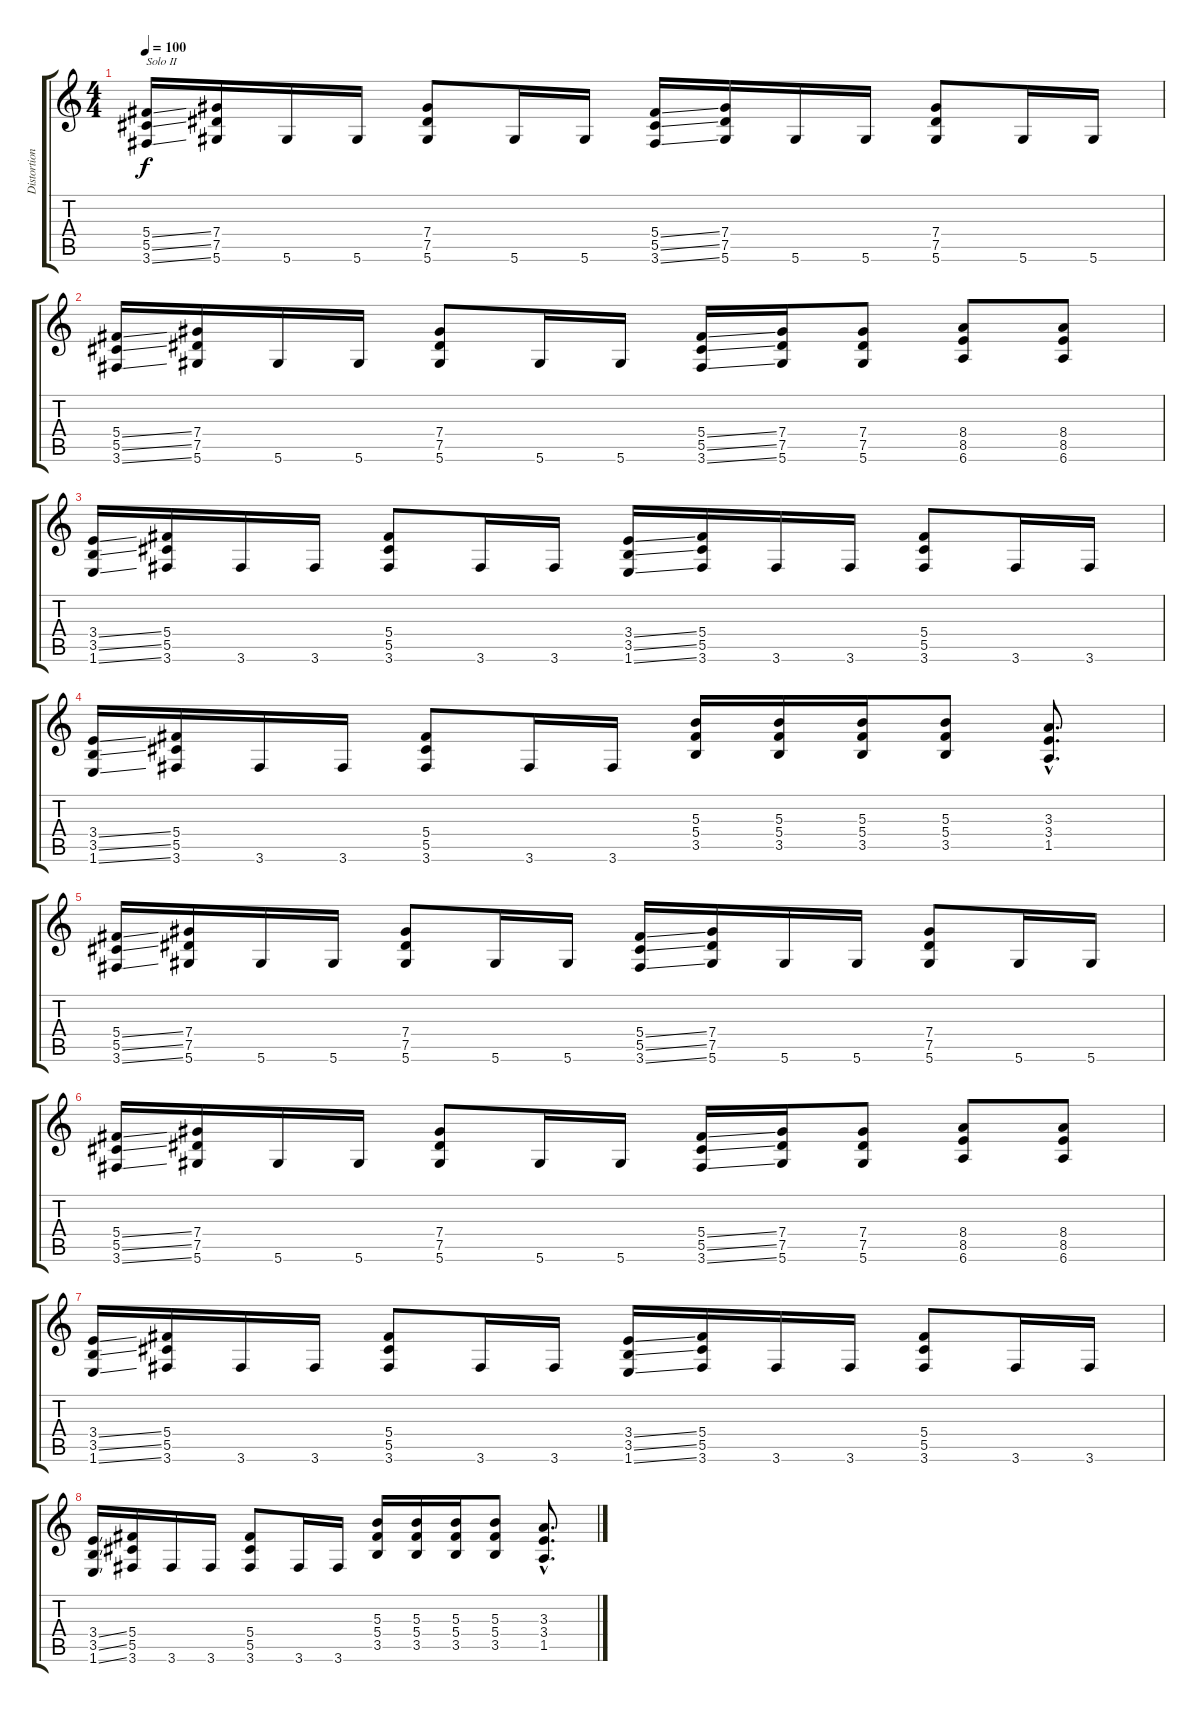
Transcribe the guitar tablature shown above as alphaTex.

\track ("Distortion Guitar I" "Distortion") {instrument distortionguitar}
\staff {score tabs}
\tuning (Eb4 Bb3 Gb3 Db3 Ab2 Eb2) {hide}
\ts (4 4)
\tempo 100
\clef g2
\ks c
(5.4{ss} 5.5{ss} 3.6{ss}).16{txt "Solo II" dy f} (7.4 7.5 5.6).16 5.6.16 5.6.16 (7.4 7.5 5.6).8 5.6.16 5.6.16 (5.4{ss} 5.5{ss} 3.6{ss}).16 (7.4 7.5 5.6).16 5.6.16 5.6.16 (7.4 7.5 5.6).8 5.6.16 5.6.16 |
(5.4{ss} 5.5{ss} 3.6{ss}).16 (7.4 7.5 5.6).16 5.6.16 5.6.16 (7.4 7.5 5.6).8 5.6.16 5.6.16 (5.4{ss} 5.5{ss} 3.6{ss}).16 (7.4 7.5 5.6).16 (7.4 7.5 5.6).8 (8.4 8.5 6.6).8 (8.4 8.5 6.6).8 |
(3.4{ss} 3.5{ss} 1.6{ss}).16 (5.4 5.5 3.6).16 3.6.16 3.6.16 (5.4 5.5 3.6).8 3.6.16 3.6.16 (3.4{ss} 3.5{ss} 1.6{ss}).16 (5.4 5.5 3.6).16 3.6.16 3.6.16 (5.4 5.5 3.6).8 3.6.16 3.6.16 |
(3.4{ss} 3.5{ss} 1.6{ss}).16 (5.4 5.5 3.6).16 3.6.16 3.6.16 (5.4 5.5 3.6).8 3.6.16 3.6.16 (5.3 5.4 3.5).16 (5.3 5.4 3.5).16 (5.3 5.4 3.5).16 (5.3 5.4 3.5).8 (3.3{hac} 3.4{hac} 1.5{hac}).8{d} |
(5.4{ss} 5.5{ss} 3.6{ss}).16 (7.4 7.5 5.6).16 5.6.16 5.6.16 (7.4 7.5 5.6).8 5.6.16 5.6.16 (5.4{ss} 5.5{ss} 3.6{ss}).16 (7.4 7.5 5.6).16 5.6.16 5.6.16 (7.4 7.5 5.6).8 5.6.16 5.6.16 |
(5.4{ss} 5.5{ss} 3.6{ss}).16 (7.4 7.5 5.6).16 5.6.16 5.6.16 (7.4 7.5 5.6).8 5.6.16 5.6.16 (5.4{ss} 5.5{ss} 3.6{ss}).16 (7.4 7.5 5.6).16 (7.4 7.5 5.6).8 (8.4 8.5 6.6).8 (8.4 8.5 6.6).8 |
(3.4{ss} 3.5{ss} 1.6{ss}).16 (5.4 5.5 3.6).16 3.6.16 3.6.16 (5.4 5.5 3.6).8 3.6.16 3.6.16 (3.4{ss} 3.5{ss} 1.6{ss}).16 (5.4 5.5 3.6).16 3.6.16 3.6.16 (5.4 5.5 3.6).8 3.6.16 3.6.16 |
(3.4{ss} 3.5{ss} 1.6{ss}).16 (5.4 5.5 3.6).16 3.6.16 3.6.16 (5.4 5.5 3.6).8 3.6.16 3.6.16 (5.3 5.4 3.5).16 (5.3 5.4 3.5).16 (5.3 5.4 3.5).16 (5.3 5.4 3.5).8 (3.3{hac} 3.4{hac} 1.5{hac}).8{d}
